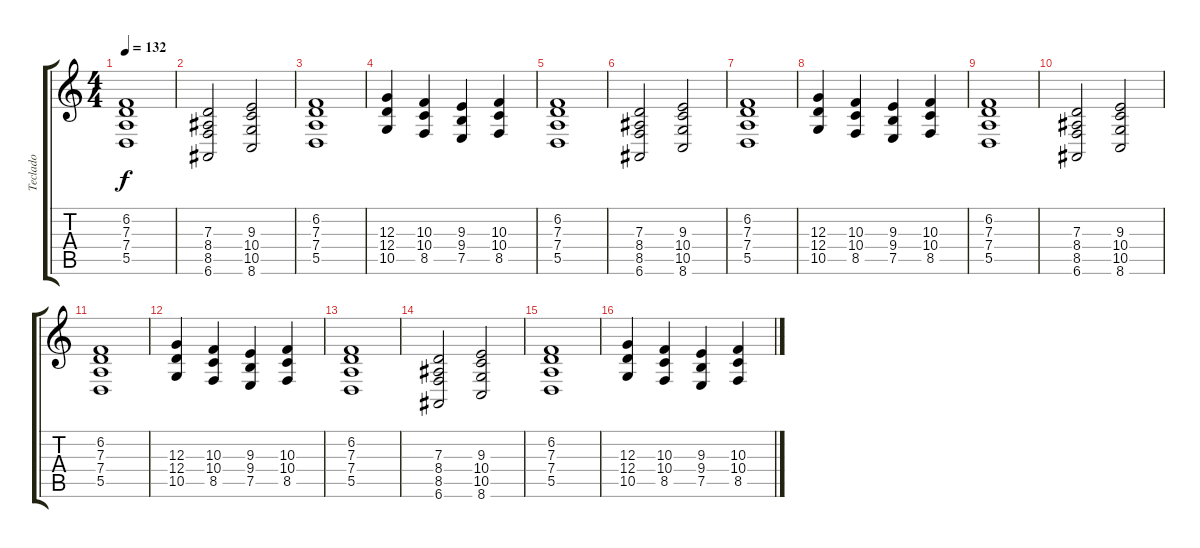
\track ("Teclado" "Teclado") {instrument choiraahs}
\staff {score tabs}
\tuning (E4 B3 G3 D3 A2 E2) {hide}
\ts (4 4)
\tempo 132
\clef g2
\ks c
(6.2 7.3 7.4 5.5).1{dy f} |
(7.3 8.4 8.5 6.6).2 (9.3 10.4 10.5 8.6).2 |
(6.2 7.3 7.4 5.5).1 |
(12.3 12.4 10.5).4 (10.3 10.4 8.5).4 (9.3 9.4 7.5).4 (10.3 10.4 8.5).4 |
(6.2 7.3 7.4 5.5).1 |
(7.3 8.4 8.5 6.6).2 (9.3 10.4 10.5 8.6).2 |
(6.2 7.3 7.4 5.5).1 |
(12.3 12.4 10.5).4 (10.3 10.4 8.5).4 (9.3 9.4 7.5).4 (10.3 10.4 8.5).4 |
(6.2 7.3 7.4 5.5).1 |
(7.3 8.4 8.5 6.6).2 (9.3 10.4 10.5 8.6).2 |
(6.2 7.3 7.4 5.5).1 |
(12.3 12.4 10.5).4 (10.3 10.4 8.5).4 (9.3 9.4 7.5).4 (10.3 10.4 8.5).4 |
(6.2 7.3 7.4 5.5).1 |
(7.3 8.4 8.5 6.6).2 (9.3 10.4 10.5 8.6).2 |
(6.2 7.3 7.4 5.5).1 |
(12.3 12.4 10.5).4 (10.3 10.4 8.5).4 (9.3 9.4 7.5).4 (10.3 10.4 8.5).4
